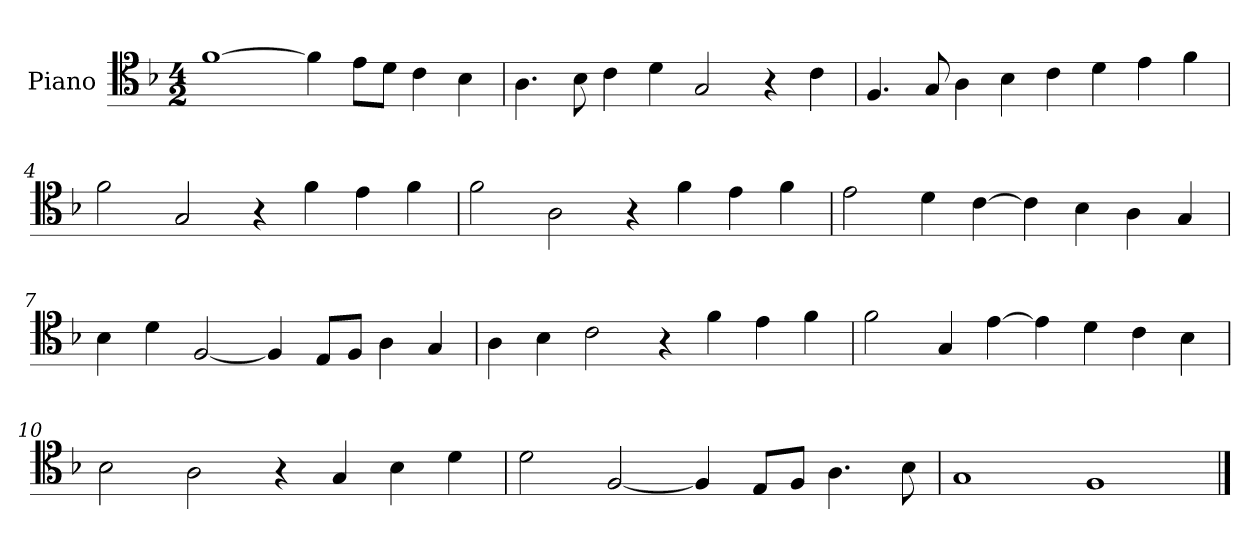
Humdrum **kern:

**kern
*part1
*staff1
*I"Piano
*I'Pno.
*clefC4
*k[b-]
*M4/2
=1
[1f
4f\]
8e\L
8d\J
4c\
4B-\
=2
4.A\
8B-\
4c\
4d\
2G/
4r
4c\
=3
4.F/
8G/
4A\
4B-\
4c\
4d\
4e\
4f\
=4
2f\
2G/
4r
4f\
4e\
4f\
=5
2f\
2A\
4r
4f\
4e\
4f\
!!LO:LB:g=z
=6
2e\
4d\
[4c\
4c\]
4B-\
4A\
4G/
=7
4B-\
4d\
[2F/
4F/]
8E/L
8F/J
4A\
4G/
=8
4A\
4B-\
2c\
4r
4f\
4e\
4f\
=9
2f\
4G/
[4e\
4e\]
4d\
4c\
4B-\
=10
2B-\
2A\
4r
4G/
4B-\
4d\
!!LO:LB:g=z
=11
2d\
[2F/
4F/]
8E/L
8F/J
4.A\
8B-\
=12
1G
1F
==
*-
